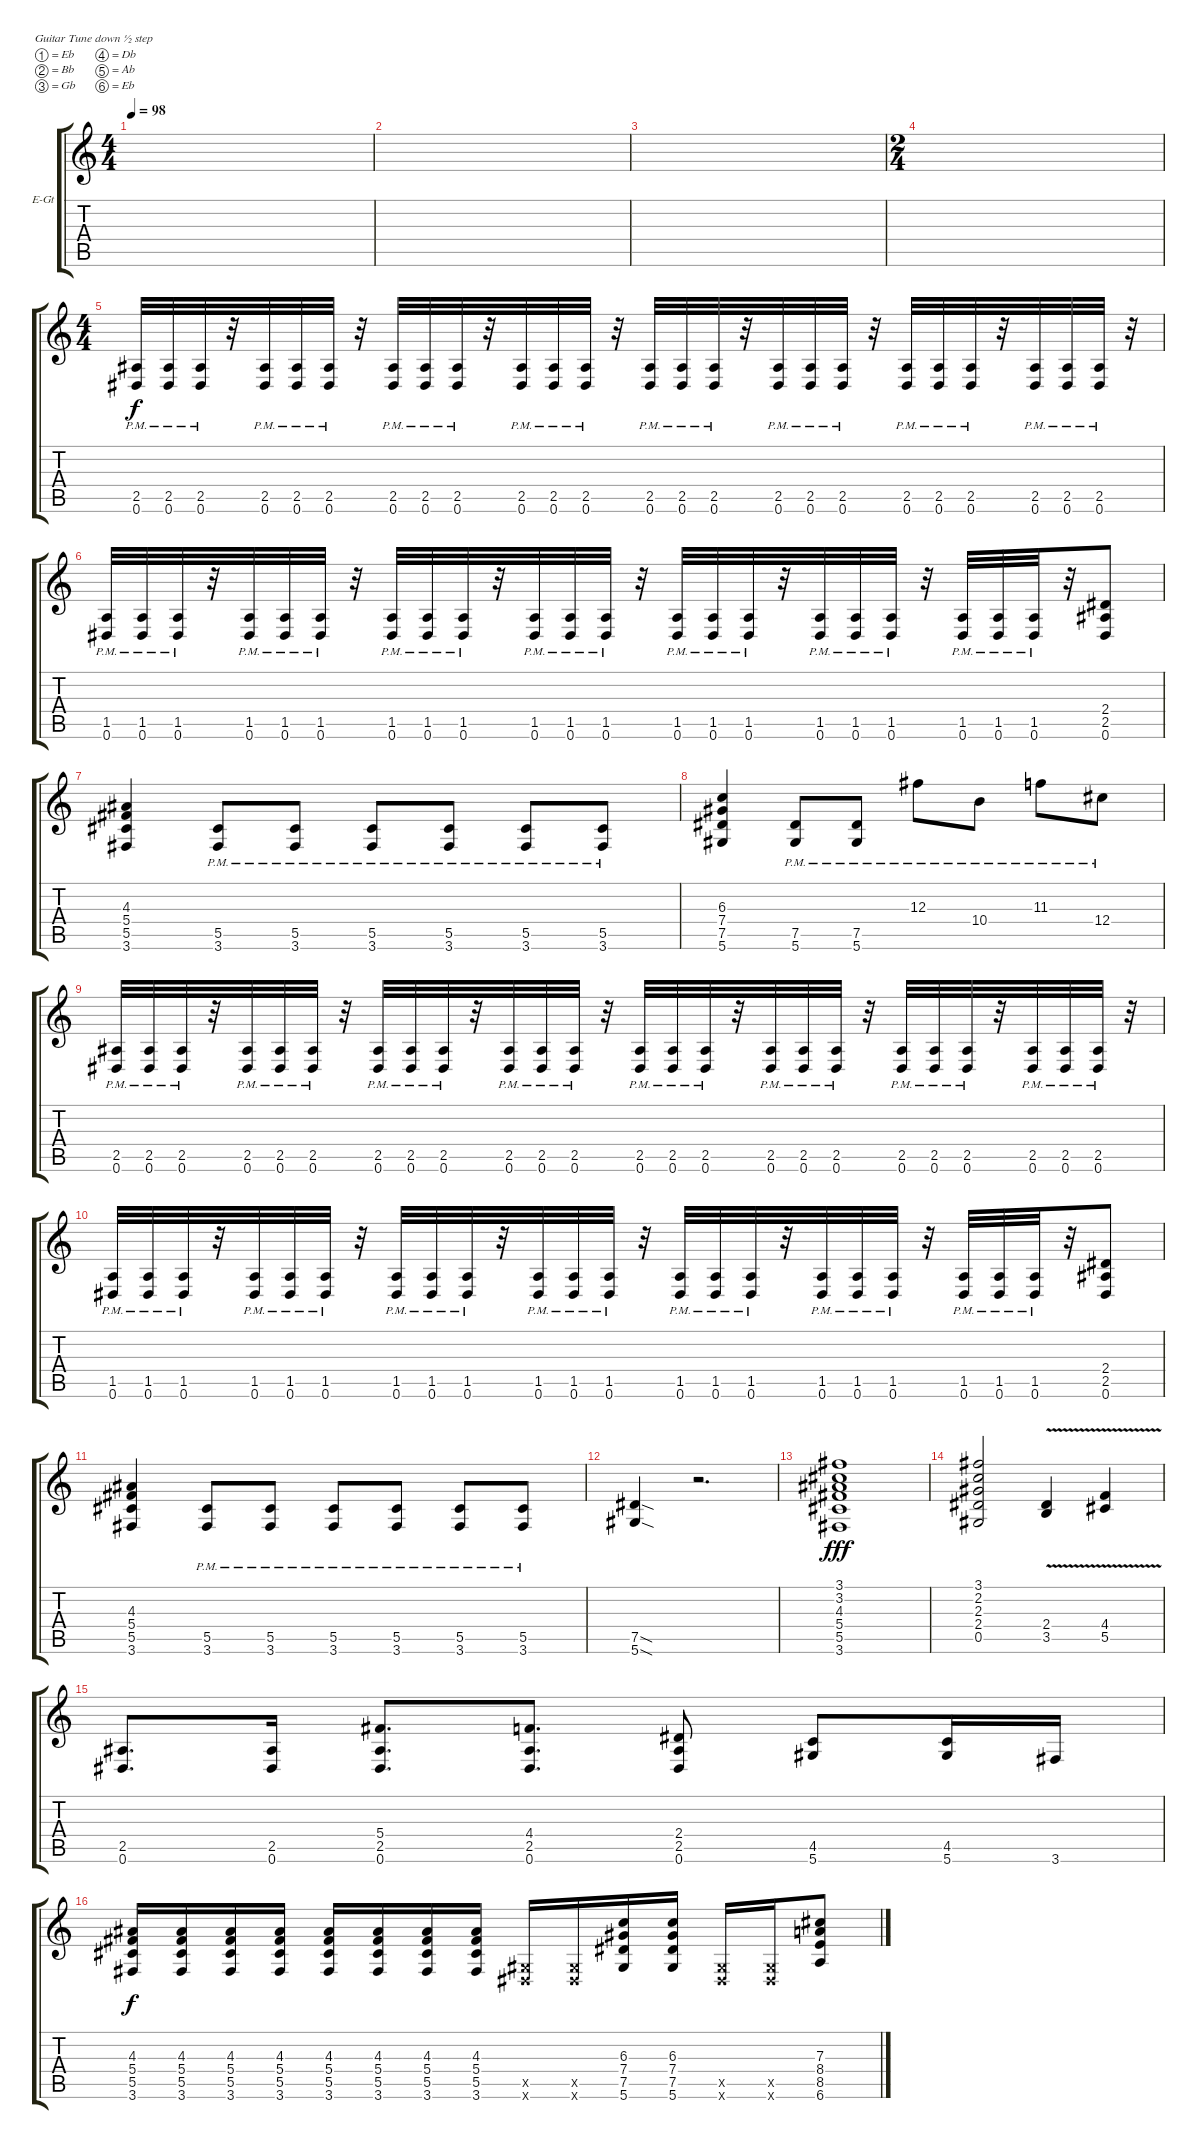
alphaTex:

\bracketExtendMode groupsimilarinstruments
\firstSystemTrackNameOrientation horizontal
\otherSystemsTrackNameOrientation horizontal
\track ("Electric Guitar 2" "E-Gt") {instrument distortionguitar}
\staff {score tabs}
\tuning (Eb4 Bb3 Gb3 Db3 Ab2 Eb2)
\ts (4 4)
\tempo 98
\clef g2
\ks c
|
|
|
\ts (2 4)
|
\ts (4 4)
(0.6{pm} 2.5{pm}).32 (0.6{pm} 2.5{pm}).32 (0.6{pm} 2.5{pm}).32 r.32 (0.6{pm} 2.5{pm}).32 (2.5{pm} 0.6{pm}).32 (2.5{pm} 0.6{pm}).32 r.32 (0.6{pm} 2.5{pm}).32 (0.6{pm} 2.5{pm}).32 (0.6{pm} 2.5{pm}).32 r.32 (0.6{pm} 2.5{pm}).32 (2.5{pm} 0.6{pm}).32 (2.5{pm} 0.6{pm}).32 r.32 (0.6{pm} 2.5{pm}).32 (0.6{pm} 2.5{pm}).32 (0.6{pm} 2.5{pm}).32 r.32 (0.6{pm} 2.5{pm}).32 (2.5{pm} 0.6{pm}).32 (2.5{pm} 0.6{pm}).32 r.32 (0.6{pm} 2.5{pm}).32 (0.6{pm} 2.5{pm}).32 (0.6{pm} 2.5{pm}).32 r.32 (0.6{pm} 2.5{pm}).32 (2.5{pm} 0.6{pm}).32 (2.5{pm} 0.6{pm}).32 r.32 |
(0.6{pm} 1.5).32 (0.6{pm} 1.5).32 (0.6{pm} 1.5).32 r.32 (0.6{pm} 1.5).32 (1.5 0.6{pm}).32 (1.5 0.6{pm}).32 r.32 (0.6{pm} 1.5).32 (0.6{pm} 1.5).32 (0.6{pm} 1.5).32 r.32 (0.6{pm} 1.5).32 (1.5 0.6{pm}).32 (1.5 0.6{pm}).32 r.32 (0.6{pm} 1.5).32 (0.6{pm} 1.5).32 (0.6{pm} 1.5).32 r.32 (0.6{pm} 1.5).32 (1.5 0.6{pm}).32 (1.5 0.6{pm}).32 r.32 (0.6{pm} 1.5).32 (0.6{pm} 1.5).32 (0.6{pm} 1.5).32 r.32 (0.6 2.5 2.4).8 |
(3.6 5.5 5.4 4.3).4 (3.6{pm} 5.5{pm}).8 (3.6{pm} 5.5{pm}).8 (3.6{pm} 5.5{pm}).8 (3.6{pm} 5.5{pm}).8 (3.6{pm} 5.5{pm}).8 (3.6{pm} 5.5{pm}).8 |
(5.6 7.5 7.4 6.3).4 (5.6{pm} 7.5{pm}).8 (5.6{pm} 7.5{pm}).8 12.3{pm}.8 10.4{pm}.8 11.3{pm}.8 12.4{pm}.8 |
(0.6{pm} 2.5{pm}).32 (0.6{pm} 2.5{pm}).32 (0.6{pm} 2.5{pm}).32 r.32 (0.6{pm} 2.5{pm}).32 (2.5{pm} 0.6{pm}).32 (2.5{pm} 0.6{pm}).32 r.32 (0.6{pm} 2.5{pm}).32 (0.6{pm} 2.5{pm}).32 (0.6{pm} 2.5{pm}).32 r.32 (0.6{pm} 2.5{pm}).32 (2.5{pm} 0.6{pm}).32 (2.5{pm} 0.6{pm}).32 r.32 (0.6{pm} 2.5{pm}).32 (0.6{pm} 2.5{pm}).32 (0.6{pm} 2.5{pm}).32 r.32 (0.6{pm} 2.5{pm}).32 (2.5{pm} 0.6{pm}).32 (2.5{pm} 0.6{pm}).32 r.32 (0.6{pm} 2.5{pm}).32 (0.6{pm} 2.5{pm}).32 (0.6{pm} 2.5{pm}).32 r.32 (0.6{pm} 2.5{pm}).32 (2.5{pm} 0.6{pm}).32 (2.5{pm} 0.6{pm}).32 r.32 |
(0.6{pm} 1.5).32 (0.6{pm} 1.5).32 (0.6{pm} 1.5).32 r.32 (0.6{pm} 1.5).32 (1.5 0.6{pm}).32 (1.5 0.6{pm}).32 r.32 (0.6{pm} 1.5).32 (0.6{pm} 1.5).32 (0.6{pm} 1.5).32 r.32 (0.6{pm} 1.5).32 (1.5 0.6{pm}).32 (1.5 0.6{pm}).32 r.32 (0.6{pm} 1.5).32 (0.6{pm} 1.5).32 (0.6{pm} 1.5).32 r.32 (0.6{pm} 1.5).32 (1.5 0.6{pm}).32 (1.5 0.6{pm}).32 r.32 (0.6{pm} 1.5).32 (0.6{pm} 1.5).32 (0.6{pm} 1.5).32 r.32 (0.6 2.5 2.4).8 |
(3.6 5.5 5.4 4.3).4 (3.6{pm} 5.5{pm}).8 (3.6{pm} 5.5{pm}).8 (3.6{pm} 5.5{pm}).8 (3.6{pm} 5.5{pm}).8 (3.6{pm} 5.5{pm}).8 (3.6{pm} 5.5{pm}).8 |
(5.6{sod} 7.5{sod}).4 r.2{d} |
(3.6 5.5 5.4 4.3 3.2 3.1).1{dy fff} |
(3.1 2.2 2.3 2.4 0.5).2 (3.5{v} 2.4{v}).4 (5.5{v} 4.4{v}).4 |
(0.6 2.5).8{d} (0.6 2.5).16 (0.6 2.5 5.4).8{d} (0.6 2.5 4.4).8{d} (0.6 2.5 2.4).8 (5.6 4.5).8 (5.6 4.5).16 3.6.16 |
(3.6 5.5 5.4 4.3).16{dy f} (3.6 5.5 5.4 4.3).16 (3.6 5.5 5.4 4.3).16 (3.6 5.5 5.4 4.3).16 (3.6 5.5 5.4 4.3).16 (3.6 5.5 5.4 4.3).16 (3.6 5.5 5.4 4.3).16 (3.6 5.5 5.4 4.3).16 (0.6{x} 0.5{x}).16 (0.6{x} 0.5{x}).16 (5.6 7.5 7.4 6.3).16 (5.6 7.5 7.4 6.3).16 (0.6{x} 0.5{x}).16 (0.6{x} 0.5{x}).16 (6.6 8.5 8.4 7.3).8
